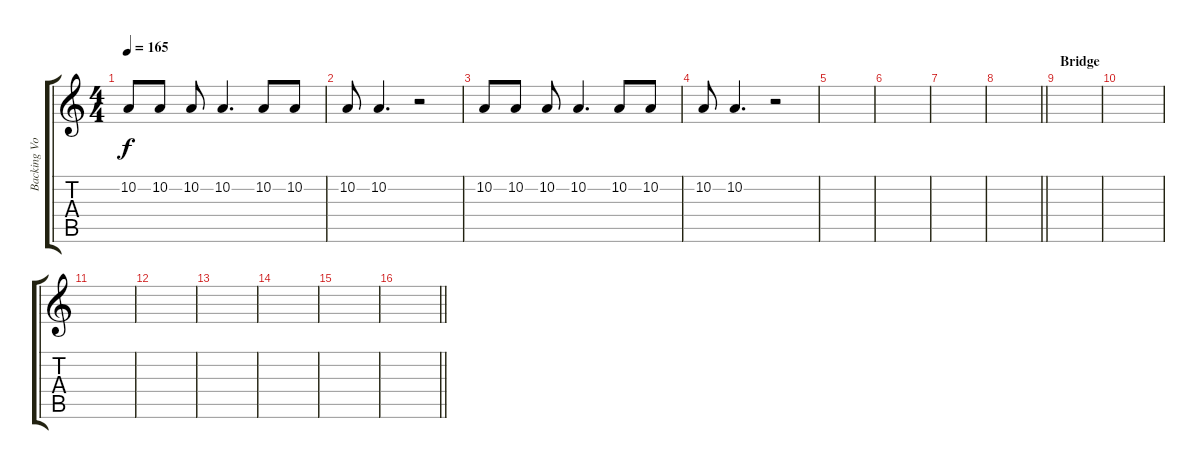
\track ("Backing Vocals" "Backing Vo") {instrument clarinet}
\staff {score tabs}
\tuning (E4 B3 G3 D3 A2 E2) {hide}
\ts (4 4)
\tempo 165
\clef g2
\ks c
10.2.8{dy f} 10.2.8 10.2.8 10.2.4{d} 10.2.8 10.2.8 |
10.2.8 10.2.4{d} r.2 |
10.2.8 10.2.8 10.2.8 10.2.4{d} 10.2.8 10.2.8 |
10.2.8 10.2.4{d} r.2 |
|
|
|
\barLineRight lightlight
|
\section ("" "Bridge")
|
|
|
|
|
|
|
\barLineRight lightlight
